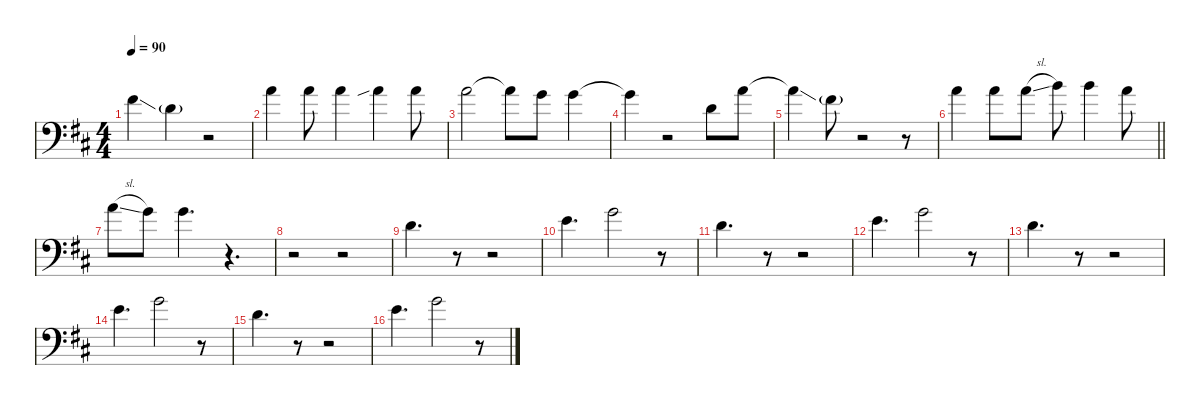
\defaultSystemsLayout 4
\hideDynamics
\bracketExtendMode nobrackets
\singleTrackTrackNamePolicy hidden
\multiTrackTrackNamePolicy hidden
\otherSystemsTrackNameOrientation horizontal
\track ("Vocals" "cb.") {instrument contrabass}
\staff {score}
\tuning (E4 B3 G3 D3 A2 E2)
\ts (4 4)
\tempo 90
\clef f4
\ks bminor
4.4{ss acc #}.4{dy mf} 0.4{g acc forcenatural}.4{dy f beam Down} r.2{beam Down} |
7.4{acc forcenatural}.4{dy mf beam Down} 7.4{acc forcenatural}.8{beam Down} 7.4{acc forcenatural}.4{beam Down} 7.4{sib acc forcenatural}.4{beam Down} 7.4{acc forcenatural}.8{beam Down} |
7.4{acc forcenatural}.2{beam Down} 7.4{t acc forcenatural}.8{dy f beam Down} 5.4{acc forcenatural}.8{dy mf beam Down} 5.4{acc forcenatural}.4{beam Down} |
5.4{t acc forcenatural}.4{dy f beam Down} r.2{beam Down} 5.5{acc forcenatural}.8{dy mf beam Down} 7.4{acc forcenatural}.8{beam Down} |
7.4{ss t acc forcenatural}.4{dy f beam Down} 4.4{g acc #}.8 r.2{beam Down} r.8{beam Down} |
\barLineRight lightlight
7.4{acc forcenatural}.4{dy mf beam Down} 7.4{acc forcenatural}.8{beam Down} 7.4{sl acc forcenatural}.8{beam Down} 9.4{acc forcenatural}.8{beam Down} 9.4{acc forcenatural}.4{beam Down} 7.4{acc forcenatural}.8{beam Down} |
7.4{sl acc forcenatural}.8{beam Down} 5.4{acc forcenatural}.8{beam Down} 5.4{acc forcenatural}.4{d beam Down} r.4{d beam Down} |
r.2{beam Down} r.2{beam Down} |
5.5{acc forcenatural}.4{d dy p beam Down} r.8{beam Down} r.2{beam Down} |
7.5{acc forcenatural}.4{d beam Down} 10.5{acc forcenatural}.2{beam Down} r.8{beam Down} |
5.5{acc forcenatural}.4{d beam Down} r.8{beam Down} r.2{beam Down} |
7.5{acc forcenatural}.4{d beam Down} 10.5{acc forcenatural}.2{beam Down} r.8{beam Down} |
5.5{acc forcenatural}.4{d beam Down} r.8{beam Down} r.2{beam Down} |
7.5{acc forcenatural}.4{d beam Down} 10.5{acc forcenatural}.2{beam Down} r.8{beam Down} |
5.5{acc forcenatural}.4{d beam Down} r.8{beam Down} r.2{beam Down} |
7.5{acc forcenatural}.4{d beam Down} 10.5{acc forcenatural}.2{beam Down} r.8{beam Down}
